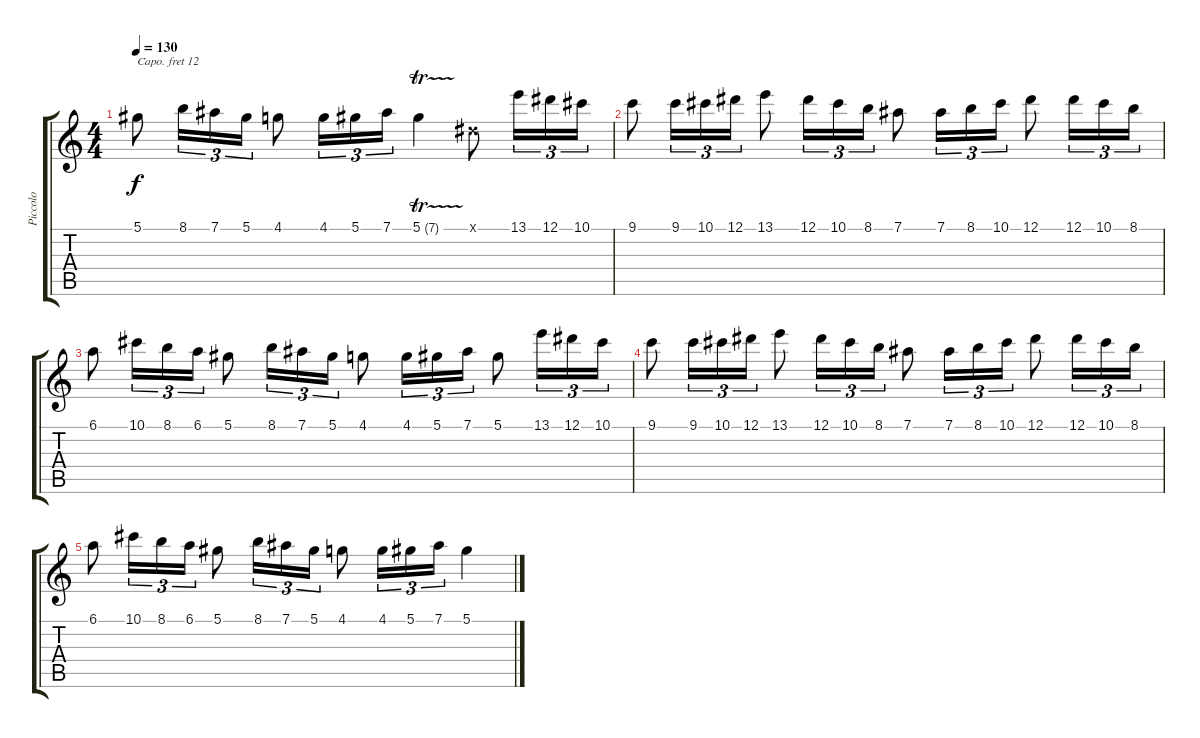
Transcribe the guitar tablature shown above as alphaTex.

\track ("Piccolo" "Piccolo") {instrument piccolo}
\staff {score tabs}
\capo 12
\tuning (Eb4 Bb3 Gb3 Db3 Ab2 Eb2) {hide}
\ts (4 4)
\tempo 130
\clef g2
\ks c
5.1.8{dy f} 8.1.16{tu (3 2)} 7.1.16{tu (3 2)} 5.1.16{tu (3 2)} 4.1.8 4.1.16{tu (3 2)} 5.1.16{tu (3 2)} 7.1.16{tu (3 2)} 5.1{tr (7 32)}.4 0.1{x}.8 13.1.16{tu (3 2)} 12.1.16{tu (3 2)} 10.1.16{tu (3 2)} |
9.1.8 9.1.16{tu (3 2)} 10.1.16{tu (3 2)} 12.1.16{tu (3 2)} 13.1.8 12.1.16{tu (3 2)} 10.1.16{tu (3 2)} 8.1.16{tu (3 2)} 7.1.8 7.1.16{tu (3 2)} 8.1.16{tu (3 2)} 10.1.16{tu (3 2)} 12.1.8 12.1.16{tu (3 2)} 10.1.16{tu (3 2)} 8.1.16{tu (3 2)} |
6.1.8 10.1.16{tu (3 2)} 8.1.16{tu (3 2)} 6.1.16{tu (3 2)} 5.1.8 8.1.16{tu (3 2)} 7.1.16{tu (3 2)} 5.1.16{tu (3 2)} 4.1.8 4.1.16{tu (3 2)} 5.1.16{tu (3 2)} 7.1.16{tu (3 2)} 5.1.8 13.1.16{tu (3 2)} 12.1.16{tu (3 2)} 10.1.16{tu (3 2)} |
9.1.8 9.1.16{tu (3 2)} 10.1.16{tu (3 2)} 12.1.16{tu (3 2)} 13.1.8 12.1.16{tu (3 2)} 10.1.16{tu (3 2)} 8.1.16{tu (3 2)} 7.1.8 7.1.16{tu (3 2)} 8.1.16{tu (3 2)} 10.1.16{tu (3 2)} 12.1.8 12.1.16{tu (3 2)} 10.1.16{tu (3 2)} 8.1.16{tu (3 2)} |
6.1.8 10.1.16{tu (3 2)} 8.1.16{tu (3 2)} 6.1.16{tu (3 2)} 5.1.8 8.1.16{tu (3 2)} 7.1.16{tu (3 2)} 5.1.16{tu (3 2)} 4.1.8 4.1.16{tu (3 2)} 5.1.16{tu (3 2)} 7.1.16{tu (3 2)} 5.1.4
